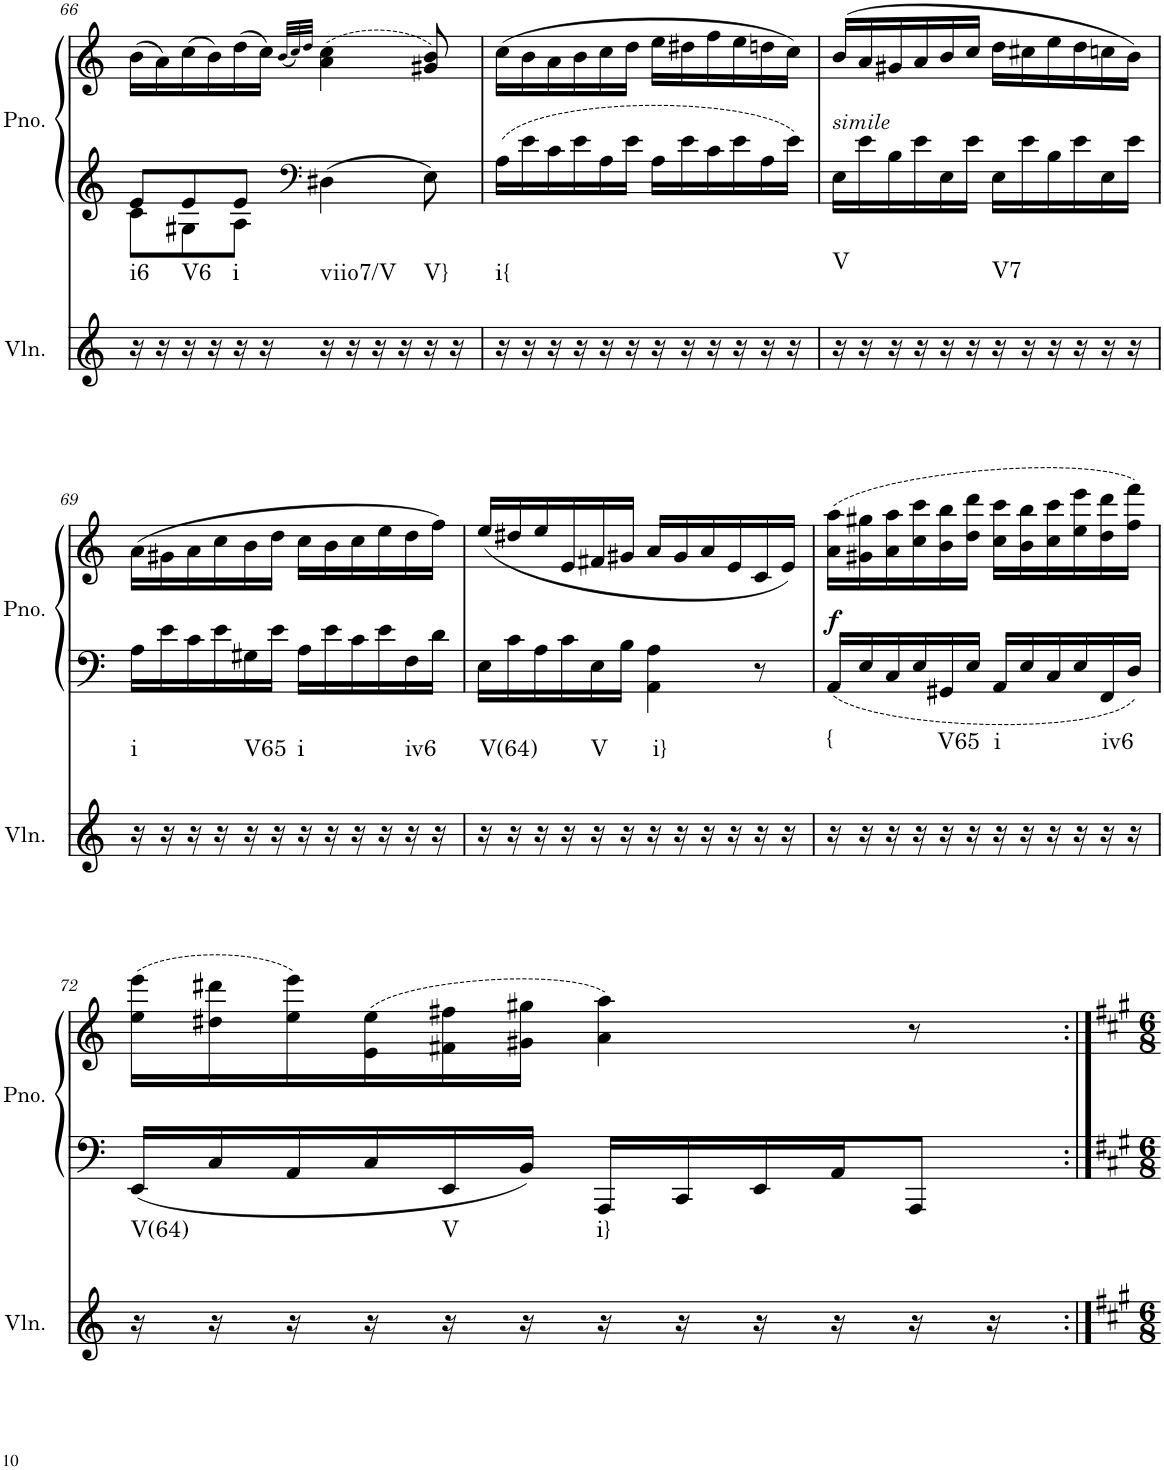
**kern	**harte	**kern	**kern	**dynam
*part2	*part2	*part1	*part1	*part1
*staff3	*	*staff2	*staff1	*staff1/2
*I"Violin	*	*I"Piano	*	*
*I'Vln.	*	*I'Pno.	*	*
!!LO:PB:g=z
*clefG2	*	*clefG2	*clefG2	*
*k[]	*	*k[]	*k[]	*
*M6/8	*	*M6/8	*M6/8	*
=66	=66	=66	=66	=66
*	*	*^	*	*
!	!LO:H:kt=i6	!	!	!	!
16r	N	8e/L	8c\L	(16b\LL	.
16r	.	.	.	16a\)	.
!	!LO:H:kt=V6	!	!	!	!
16r	N	8e/	8G#X\	(16cc\	.
16r	.	.	.	16b\)	.
!	!LO:H:kt=i	!	!	!	!
16r	N	8e/J	8A\J	(16dd\	.
16r	.	.	.	16cc\JJ)	.
*	*	*clefF4	*	*	*
.	.	.	.	(32qb/LLL	.
.	.	.	.	32qcc/)	.
.	.	.	.	32qdd/JJJ	.
!	!LO:H:kt=viio7/V	!	!	!	!
16r	N	4D#X\	4.ryy	(4a\ 4cc\	.
16r	.	.	.	.	.
16r	.	.	.	.	.
16r	.	.	.	.	.
!	!LO:H:kt=V}	!	!	!	!
16r	N	8E\	.	8g#X/ 8b/)	.
16r	.	.	.	.	.
*	*	*v	*v	*	*
=67	=67	=67	=67	=67
!	!LO:H:kt=i{	!	!	!
16r	N	16A\LL	(16cc\LL	.
16r	.	16e\	16b\	.
16r	.	16c\	16a\	.
16r	.	16e\	16b\	.
16r	.	16A\	16cc\	.
16r	.	16e\JJ	16dd\JJ	.
16r	.	16A\LL	16ee\LL	.
16r	.	16e\	16dd#X\	.
16r	.	16c\	16ff\	.
16r	.	16e\	16ee\	.
16r	.	16A\	16ddn\	.
16r	.	16e\JJ	16cc\JJ)	.
=68	=68	=68	=68	=68
!	!LO:H:kt=V	!LO:TX:a:i:t=simile	!	!
16r	N	16E\LL	(16b/LL	.
16r	.	16e\	16a/	.
16r	.	16B\	16g#X/	.
16r	.	16e\	16a/	.
16r	.	16E\	16b/	.
16r	.	16e\JJ	16cc/JJ	.
!	!LO:H:kt=V7	!	!	!
16r	N	16E\LL	16dd\LL	.
16r	.	16e\	16cc#X\	.
16r	.	16B\	16ee\	.
16r	.	16e\	16dd\	.
16r	.	16E\	16ccn\	.
16r	.	16e\JJ	16b\JJ)	.
!!LO:LB:g=z
=69	=69	=69	=69	=69
!	!LO:H:kt=i	!	!	!
16r	N	16A\LL	(16a\LL	.
16r	.	16e\	16g#X\	.
16r	.	16c\	16a\	.
16r	.	16e\	16cc\	.
!	!LO:H:kt=V65	!	!	!
16r	N	16G#X\	16b\	.
16r	.	16e\JJ	16dd\JJ	.
!	!LO:H:kt=i	!	!	!
16r	N	16A\LL	16cc\LL	.
16r	.	16e\	16b\	.
16r	.	16c\	16cc\	.
16r	.	16e\	16ee\	.
!	!LO:H:kt=iv6	!	!	!
16r	N	16F\	16dd\	.
16r	.	16d\JJ	16ff\JJ)	.
=70	=70	=70	=70	=70
!	!LO:H:kt=V(64)	!	!	!
16r	N	16E\LL	(<16ee/LL	.
16r	.	16c\	16dd#X/	.
16r	.	16A\	16ee/	.
16r	.	16c\	16e/	.
!	!LO:H:kt=V	!	!	!
16r	N	16E\	16f#X/	.
16r	.	16B\JJ	16g#X/JJ	.
!	!LO:H:kt=i}	!	!	!
16r	N	4AA\ 4A\	16a/LL	.
16r	.	.	16g#/	.
16r	.	.	16a/	.
16r	.	.	16e/	.
16r	.	8r	16c/	.
16r	.	.	16e/JJ)	.
=71	=71	=71	=71	=71
!	!LO:H:kt={	!	!	!LO:DY:a=2
16r	N	16AA/LL	(16a\ 16aa\LL	f
16r	.	16E/	16g#X\ 16gg#X\	.
16r	.	16C/	16a\ 16aa\	.
16r	.	16E/	16cc\ 16ccc\	.
!	!LO:H:kt=V65	!	!	!
16r	N	16GG#X/	16b\ 16bb\	.
16r	.	16E/JJ	16dd\ 16ddd\JJ	.
!	!LO:H:kt=i	!	!	!
16r	N	16AA/LL	16cc\ 16ccc\LL	.
16r	.	16E/	16b\ 16bb\	.
16r	.	16C/	16cc\ 16ccc\	.
16r	.	16E/	16ee\ 16eee\	.
!	!LO:H:kt=iv6	!	!	!
16r	N	16FF/	16dd\ 16ddd\	.
16r	.	16D/JJ	16ff\ 16fff\JJ)	.
!!LO:LB:g=z
=72	=72	=72	=72	=72
!	!LO:H:kt=V(64)	!	!	!
16r	N	16EE/LL	(16ee\ 16eee\LL	.
16r	.	16C/	16dd#X\ 16ddd#X\	.
16r	.	16AA/	16ee\ 16eee\)	.
16r	.	16C/	(16e\ 16ee\	.
!	!LO:H:kt=V	!	!	!
16r	N	16EE/	16f#X\ 16ff#X\	.
16r	.	16BB/JJ	16g#X\ 16gg#X\JJ	.
!	!LO:H:kt=i}	!	!	!
16r	N	16AAA/LL	4a\ 4aa\)	.
16r	.	16CC/	.	.
16r	.	16EE/	.	.
16r	.	16AA/J	.	.
16r	.	8AAA/J	8r	.
16r	.	.	.	.
=:|!	=:|!	=:|!	=:|!	=:|!
*-	*-	*-	*-	*-
